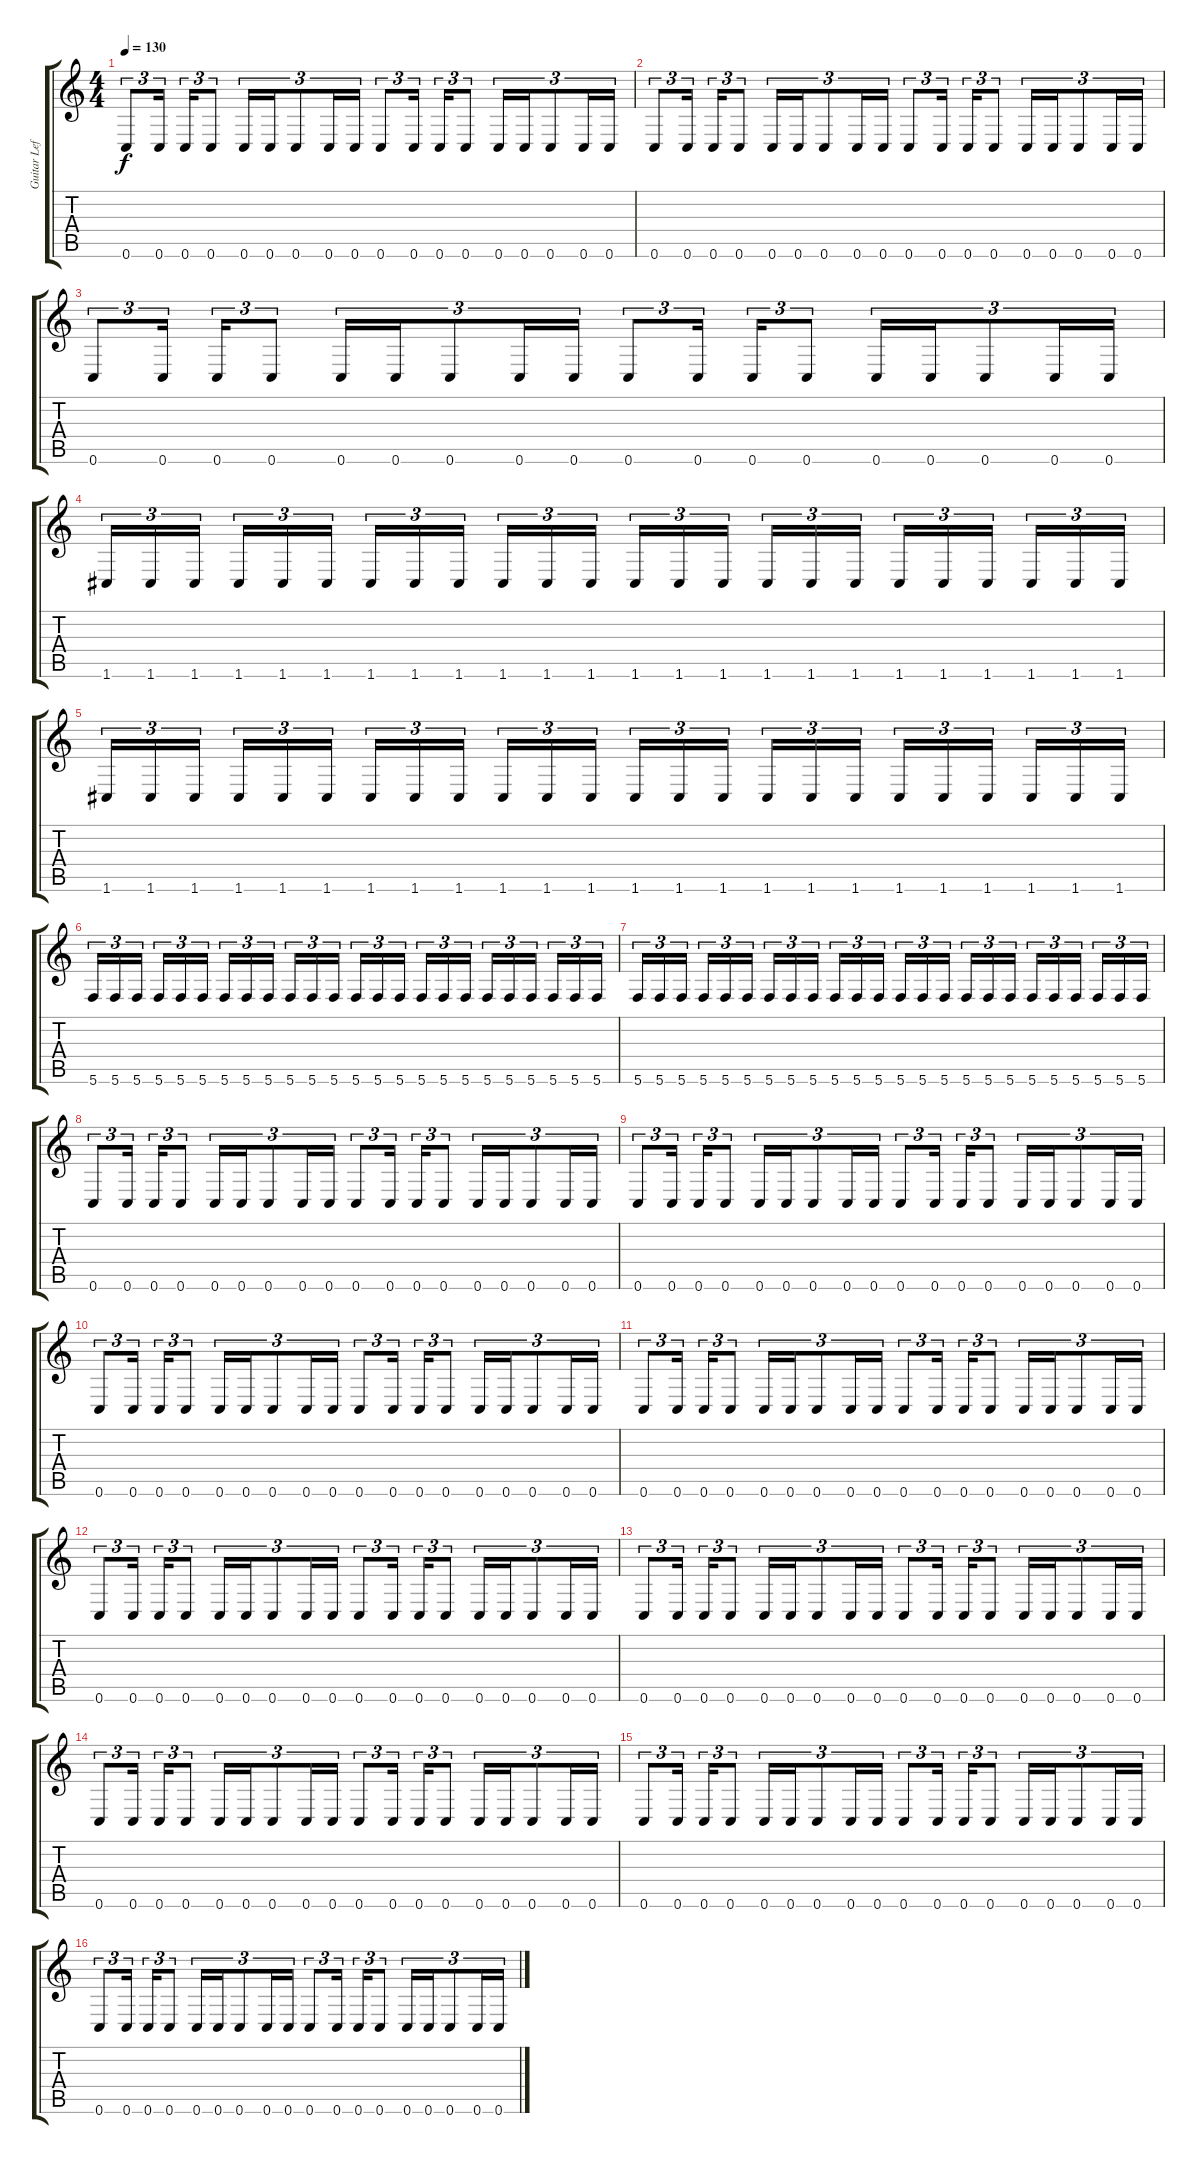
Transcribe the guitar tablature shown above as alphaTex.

\track ("Guitar Left - Jari Mäenpää " "Guitar Lef") {instrument distortionguitar}
\staff {score tabs}
\tuning (D4 A3 F3 C3 G2 C2) {hide}
\ts (4 4)
\tempo 130
\clef g2
\ks c
0.6.8{tu (3 2) dy f} 0.6.16{tu (3 2) beam splitsecondary} 0.6.16{tu (3 2)} 0.6.8{tu (3 2)} 0.6.16{tu (3 2)} 0.6.16{tu (3 2)} 0.6.8{tu (3 2)} 0.6.16{tu (3 2)} 0.6.16{tu (3 2)} 0.6.8{tu (3 2)} 0.6.16{tu (3 2) beam splitsecondary} 0.6.16{tu (3 2)} 0.6.8{tu (3 2)} 0.6.16{tu (3 2)} 0.6.16{tu (3 2)} 0.6.8{tu (3 2)} 0.6.16{tu (3 2)} 0.6.16{tu (3 2)} |
0.6.8{tu (3 2)} 0.6.16{tu (3 2) beam splitsecondary} 0.6.16{tu (3 2)} 0.6.8{tu (3 2)} 0.6.16{tu (3 2)} 0.6.16{tu (3 2)} 0.6.8{tu (3 2)} 0.6.16{tu (3 2)} 0.6.16{tu (3 2)} 0.6.8{tu (3 2)} 0.6.16{tu (3 2) beam splitsecondary} 0.6.16{tu (3 2)} 0.6.8{tu (3 2)} 0.6.16{tu (3 2)} 0.6.16{tu (3 2)} 0.6.8{tu (3 2)} 0.6.16{tu (3 2)} 0.6.16{tu (3 2)} |
0.6.8{tu (3 2)} 0.6.16{tu (3 2) beam splitsecondary} 0.6.16{tu (3 2)} 0.6.8{tu (3 2)} 0.6.16{tu (3 2)} 0.6.16{tu (3 2)} 0.6.8{tu (3 2)} 0.6.16{tu (3 2)} 0.6.16{tu (3 2)} 0.6.8{tu (3 2)} 0.6.16{tu (3 2) beam splitsecondary} 0.6.16{tu (3 2)} 0.6.8{tu (3 2)} 0.6.16{tu (3 2)} 0.6.16{tu (3 2)} 0.6.8{tu (3 2)} 0.6.16{tu (3 2)} 0.6.16{tu (3 2)} |
1.6.16{tu (3 2)} 1.6.16{tu (3 2)} 1.6.16{tu (3 2) beam splitsecondary} 1.6.16{tu (3 2)} 1.6.16{tu (3 2)} 1.6.16{tu (3 2)} 1.6.16{tu (3 2)} 1.6.16{tu (3 2)} 1.6.16{tu (3 2) beam splitsecondary} 1.6.16{tu (3 2)} 1.6.16{tu (3 2)} 1.6.16{tu (3 2)} 1.6.16{tu (3 2)} 1.6.16{tu (3 2)} 1.6.16{tu (3 2) beam splitsecondary} 1.6.16{tu (3 2)} 1.6.16{tu (3 2)} 1.6.16{tu (3 2)} 1.6.16{tu (3 2)} 1.6.16{tu (3 2)} 1.6.16{tu (3 2) beam splitsecondary} 1.6.16{tu (3 2)} 1.6.16{tu (3 2)} 1.6.16{tu (3 2)} |
1.6.16{tu (3 2)} 1.6.16{tu (3 2)} 1.6.16{tu (3 2) beam splitsecondary} 1.6.16{tu (3 2)} 1.6.16{tu (3 2)} 1.6.16{tu (3 2)} 1.6.16{tu (3 2)} 1.6.16{tu (3 2)} 1.6.16{tu (3 2) beam splitsecondary} 1.6.16{tu (3 2)} 1.6.16{tu (3 2)} 1.6.16{tu (3 2)} 1.6.16{tu (3 2)} 1.6.16{tu (3 2)} 1.6.16{tu (3 2) beam splitsecondary} 1.6.16{tu (3 2)} 1.6.16{tu (3 2)} 1.6.16{tu (3 2)} 1.6.16{tu (3 2)} 1.6.16{tu (3 2)} 1.6.16{tu (3 2) beam splitsecondary} 1.6.16{tu (3 2)} 1.6.16{tu (3 2)} 1.6.16{tu (3 2)} |
5.6.16{tu (3 2)} 5.6.16{tu (3 2)} 5.6.16{tu (3 2) beam splitsecondary} 5.6.16{tu (3 2)} 5.6.16{tu (3 2)} 5.6.16{tu (3 2)} 5.6.16{tu (3 2)} 5.6.16{tu (3 2)} 5.6.16{tu (3 2) beam splitsecondary} 5.6.16{tu (3 2)} 5.6.16{tu (3 2)} 5.6.16{tu (3 2)} 5.6.16{tu (3 2)} 5.6.16{tu (3 2)} 5.6.16{tu (3 2) beam splitsecondary} 5.6.16{tu (3 2)} 5.6.16{tu (3 2)} 5.6.16{tu (3 2)} 5.6.16{tu (3 2)} 5.6.16{tu (3 2)} 5.6.16{tu (3 2) beam splitsecondary} 5.6.16{tu (3 2)} 5.6.16{tu (3 2)} 5.6.16{tu (3 2)} |
5.6.16{tu (3 2)} 5.6.16{tu (3 2)} 5.6.16{tu (3 2) beam splitsecondary} 5.6.16{tu (3 2)} 5.6.16{tu (3 2)} 5.6.16{tu (3 2)} 5.6.16{tu (3 2)} 5.6.16{tu (3 2)} 5.6.16{tu (3 2) beam splitsecondary} 5.6.16{tu (3 2)} 5.6.16{tu (3 2)} 5.6.16{tu (3 2)} 5.6.16{tu (3 2)} 5.6.16{tu (3 2)} 5.6.16{tu (3 2) beam splitsecondary} 5.6.16{tu (3 2)} 5.6.16{tu (3 2)} 5.6.16{tu (3 2)} 5.6.16{tu (3 2)} 5.6.16{tu (3 2)} 5.6.16{tu (3 2) beam splitsecondary} 5.6.16{tu (3 2)} 5.6.16{tu (3 2)} 5.6.16{tu (3 2)} |
0.6.8{tu (3 2)} 0.6.16{tu (3 2) beam splitsecondary} 0.6.16{tu (3 2)} 0.6.8{tu (3 2)} 0.6.16{tu (3 2)} 0.6.16{tu (3 2)} 0.6.8{tu (3 2)} 0.6.16{tu (3 2)} 0.6.16{tu (3 2)} 0.6.8{tu (3 2)} 0.6.16{tu (3 2) beam splitsecondary} 0.6.16{tu (3 2)} 0.6.8{tu (3 2)} 0.6.16{tu (3 2)} 0.6.16{tu (3 2)} 0.6.8{tu (3 2)} 0.6.16{tu (3 2)} 0.6.16{tu (3 2)} |
0.6.8{tu (3 2)} 0.6.16{tu (3 2) beam splitsecondary} 0.6.16{tu (3 2)} 0.6.8{tu (3 2)} 0.6.16{tu (3 2)} 0.6.16{tu (3 2)} 0.6.8{tu (3 2)} 0.6.16{tu (3 2)} 0.6.16{tu (3 2)} 0.6.8{tu (3 2)} 0.6.16{tu (3 2) beam splitsecondary} 0.6.16{tu (3 2)} 0.6.8{tu (3 2)} 0.6.16{tu (3 2)} 0.6.16{tu (3 2)} 0.6.8{tu (3 2)} 0.6.16{tu (3 2)} 0.6.16{tu (3 2)} |
0.6.8{tu (3 2)} 0.6.16{tu (3 2) beam splitsecondary} 0.6.16{tu (3 2)} 0.6.8{tu (3 2)} 0.6.16{tu (3 2)} 0.6.16{tu (3 2)} 0.6.8{tu (3 2)} 0.6.16{tu (3 2)} 0.6.16{tu (3 2)} 0.6.8{tu (3 2)} 0.6.16{tu (3 2) beam splitsecondary} 0.6.16{tu (3 2)} 0.6.8{tu (3 2)} 0.6.16{tu (3 2)} 0.6.16{tu (3 2)} 0.6.8{tu (3 2)} 0.6.16{tu (3 2)} 0.6.16{tu (3 2)} |
0.6.8{tu (3 2)} 0.6.16{tu (3 2) beam splitsecondary} 0.6.16{tu (3 2)} 0.6.8{tu (3 2)} 0.6.16{tu (3 2)} 0.6.16{tu (3 2)} 0.6.8{tu (3 2)} 0.6.16{tu (3 2)} 0.6.16{tu (3 2)} 0.6.8{tu (3 2)} 0.6.16{tu (3 2) beam splitsecondary} 0.6.16{tu (3 2)} 0.6.8{tu (3 2)} 0.6.16{tu (3 2)} 0.6.16{tu (3 2)} 0.6.8{tu (3 2)} 0.6.16{tu (3 2)} 0.6.16{tu (3 2)} |
0.6.8{tu (3 2)} 0.6.16{tu (3 2) beam splitsecondary} 0.6.16{tu (3 2)} 0.6.8{tu (3 2)} 0.6.16{tu (3 2)} 0.6.16{tu (3 2)} 0.6.8{tu (3 2)} 0.6.16{tu (3 2)} 0.6.16{tu (3 2)} 0.6.8{tu (3 2)} 0.6.16{tu (3 2) beam splitsecondary} 0.6.16{tu (3 2)} 0.6.8{tu (3 2)} 0.6.16{tu (3 2)} 0.6.16{tu (3 2)} 0.6.8{tu (3 2)} 0.6.16{tu (3 2)} 0.6.16{tu (3 2)} |
0.6.8{tu (3 2)} 0.6.16{tu (3 2) beam splitsecondary} 0.6.16{tu (3 2)} 0.6.8{tu (3 2)} 0.6.16{tu (3 2)} 0.6.16{tu (3 2)} 0.6.8{tu (3 2)} 0.6.16{tu (3 2)} 0.6.16{tu (3 2)} 0.6.8{tu (3 2)} 0.6.16{tu (3 2) beam splitsecondary} 0.6.16{tu (3 2)} 0.6.8{tu (3 2)} 0.6.16{tu (3 2)} 0.6.16{tu (3 2)} 0.6.8{tu (3 2)} 0.6.16{tu (3 2)} 0.6.16{tu (3 2)} |
0.6.8{tu (3 2)} 0.6.16{tu (3 2) beam splitsecondary} 0.6.16{tu (3 2)} 0.6.8{tu (3 2)} 0.6.16{tu (3 2)} 0.6.16{tu (3 2)} 0.6.8{tu (3 2)} 0.6.16{tu (3 2)} 0.6.16{tu (3 2)} 0.6.8{tu (3 2)} 0.6.16{tu (3 2) beam splitsecondary} 0.6.16{tu (3 2)} 0.6.8{tu (3 2)} 0.6.16{tu (3 2)} 0.6.16{tu (3 2)} 0.6.8{tu (3 2)} 0.6.16{tu (3 2)} 0.6.16{tu (3 2)} |
0.6.8{tu (3 2)} 0.6.16{tu (3 2) beam splitsecondary} 0.6.16{tu (3 2)} 0.6.8{tu (3 2)} 0.6.16{tu (3 2)} 0.6.16{tu (3 2)} 0.6.8{tu (3 2)} 0.6.16{tu (3 2)} 0.6.16{tu (3 2)} 0.6.8{tu (3 2)} 0.6.16{tu (3 2) beam splitsecondary} 0.6.16{tu (3 2)} 0.6.8{tu (3 2)} 0.6.16{tu (3 2)} 0.6.16{tu (3 2)} 0.6.8{tu (3 2)} 0.6.16{tu (3 2)} 0.6.16{tu (3 2)} |
0.6.8{tu (3 2)} 0.6.16{tu (3 2) beam splitsecondary} 0.6.16{tu (3 2)} 0.6.8{tu (3 2)} 0.6.16{tu (3 2)} 0.6.16{tu (3 2)} 0.6.8{tu (3 2)} 0.6.16{tu (3 2)} 0.6.16{tu (3 2)} 0.6.8{tu (3 2)} 0.6.16{tu (3 2) beam splitsecondary} 0.6.16{tu (3 2)} 0.6.8{tu (3 2)} 0.6.16{tu (3 2)} 0.6.16{tu (3 2)} 0.6.8{tu (3 2)} 0.6.16{tu (3 2)} 0.6.16{tu (3 2)}
